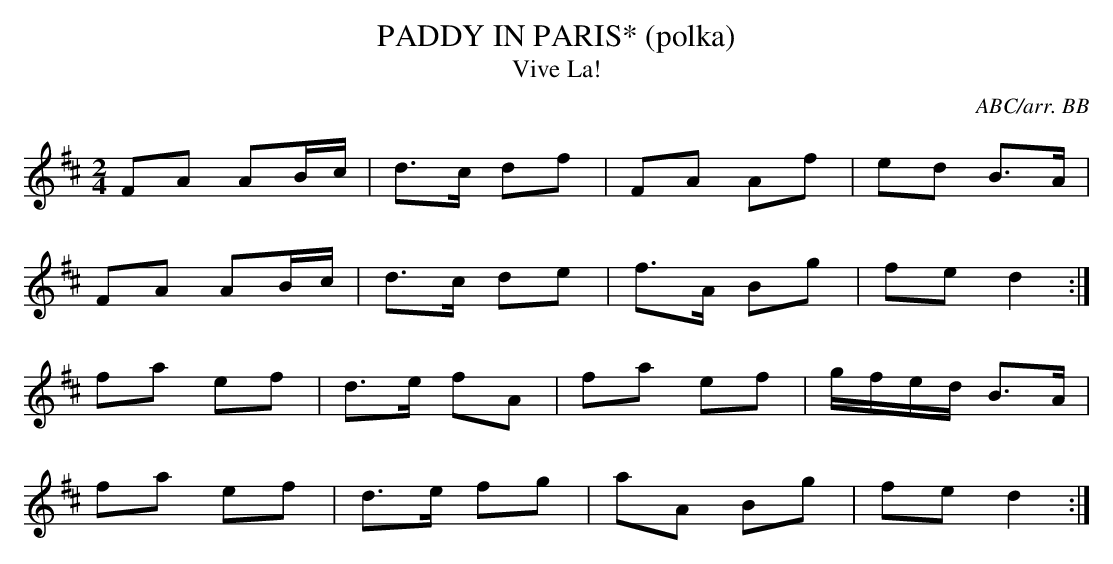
X:1
T:PADDY IN PARIS* (polka)
T:Vive La!
C:ABC/arr. BB
of Irish trad music - probably the marching song for some Irish
regiment or another - but in any case it makes a fun polka!
L:1/8
M:2/4
K:D
FA AB/c/|d>c df|FA Af|ed B>A|
FA AB/c/|d>c de|f>A Bg|fe d2:|
fa ef|d>e fA|fa ef|g/f/e/d/ B>A|
fa ef|d>e fg|aA Bg|fe d2:|
